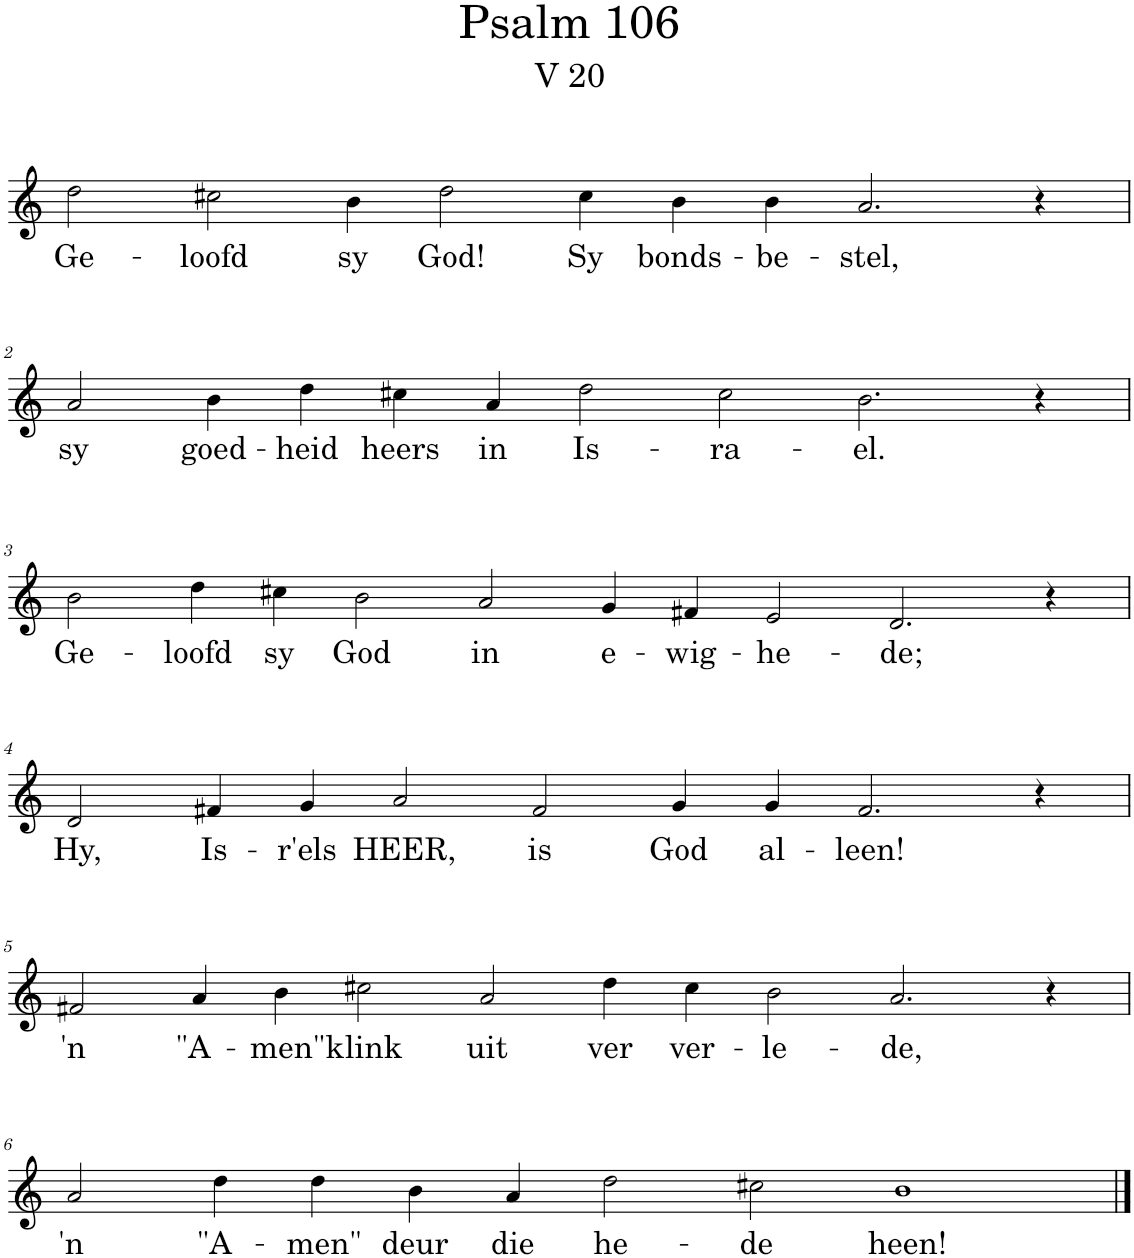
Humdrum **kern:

**kern	**text
*part1	*part1
*staff1	*staff1
*I"Pipe Organ	*
*I'Org.	*
*clefG2	*
*k[]	*
*M14/4	*
=1	=1
!	!LO:LY:b
2dd\	Ge-
!	!LO:LY:b
2cc#X\	-loofd
!	!LO:LY:b
4b\	sy
!	!LO:LY:b
2dd\	God!
!	!LO:LY:b
4cc#\	Sy
!	!LO:LY:b
4b\	bonds-
!	!LO:LY:b
4b\	-be-
!	!LO:LY:b
2.a/	-stel,
4r	.
!!LO:LB:g=z
=2	=2
!	!LO:LY:b
2a/	sy
!	!LO:LY:b
4b\	goed-
!	!LO:LY:b
4dd\	-heid
!	!LO:LY:b
4cc#X\	heers
!	!LO:LY:b
4a/	in
!	!LO:LY:b
2dd\	Is-
!	!LO:LY:b
2cc#\	-ra-
!	!LO:LY:b
2.b\	-el.
4r	.
!!LO:LB:g=z
=3	=3
*M16/4	*
!	!LO:LY:b
2b\	Ge-
!	!LO:LY:b
4dd\	-loofd
!	!LO:LY:b
4cc#X\	sy
!	!LO:LY:b
2b\	God
!	!LO:LY:b
2a/	in
!	!LO:LY:b
4g/	e-
!	!LO:LY:b
4f#X/	-wig-
!	!LO:LY:b
2e/	-he-
!	!LO:LY:b
2.d/	-de;
4r	.
!!LO:LB:g=z
=4	=4
*M14/4	*
!	!LO:LY:b
2d/	Hy,
!	!LO:LY:b
4f#X/	Is-
!	!LO:LY:b
4g/	-r'els
!	!LO:LY:b
2a/	HEER,
!	!LO:LY:b
2f#/	is
!	!LO:LY:b
4g/	God
!	!LO:LY:b
4g/	al-
!	!LO:LY:b
2.f#/	-leen!
4r	.
!!LO:LB:g=z
=5	=5
*M16/4	*
!	!LO:LY:b
2f#X/	'n
!	!LO:LY:b
4a/	"A-
!	!LO:LY:b
4b\	-men"
!	!LO:LY:b
2cc#X\	klink
!	!LO:LY:b
2a/	uit
!	!LO:LY:b
4dd\	ver
!	!LO:LY:b
4cc#\	ver-
!	!LO:LY:b
2b\	-le-
!	!LO:LY:b
2.a/	-de,
4r	.
!!LO:LB:g=z
=6	=6
*M14/4	*
!	!LO:LY:b
2a/	'n
!	!LO:LY:b
4dd\	"A-
!	!LO:LY:b
4dd\	-men"
!	!LO:LY:b
4b\	deur
!	!LO:LY:b
4a/	die
!	!LO:LY:b
2dd\	he-
!	!LO:LY:b
2cc#X\	-de
!	!LO:LY:b
1b	heen!
==	==
*-	*-
